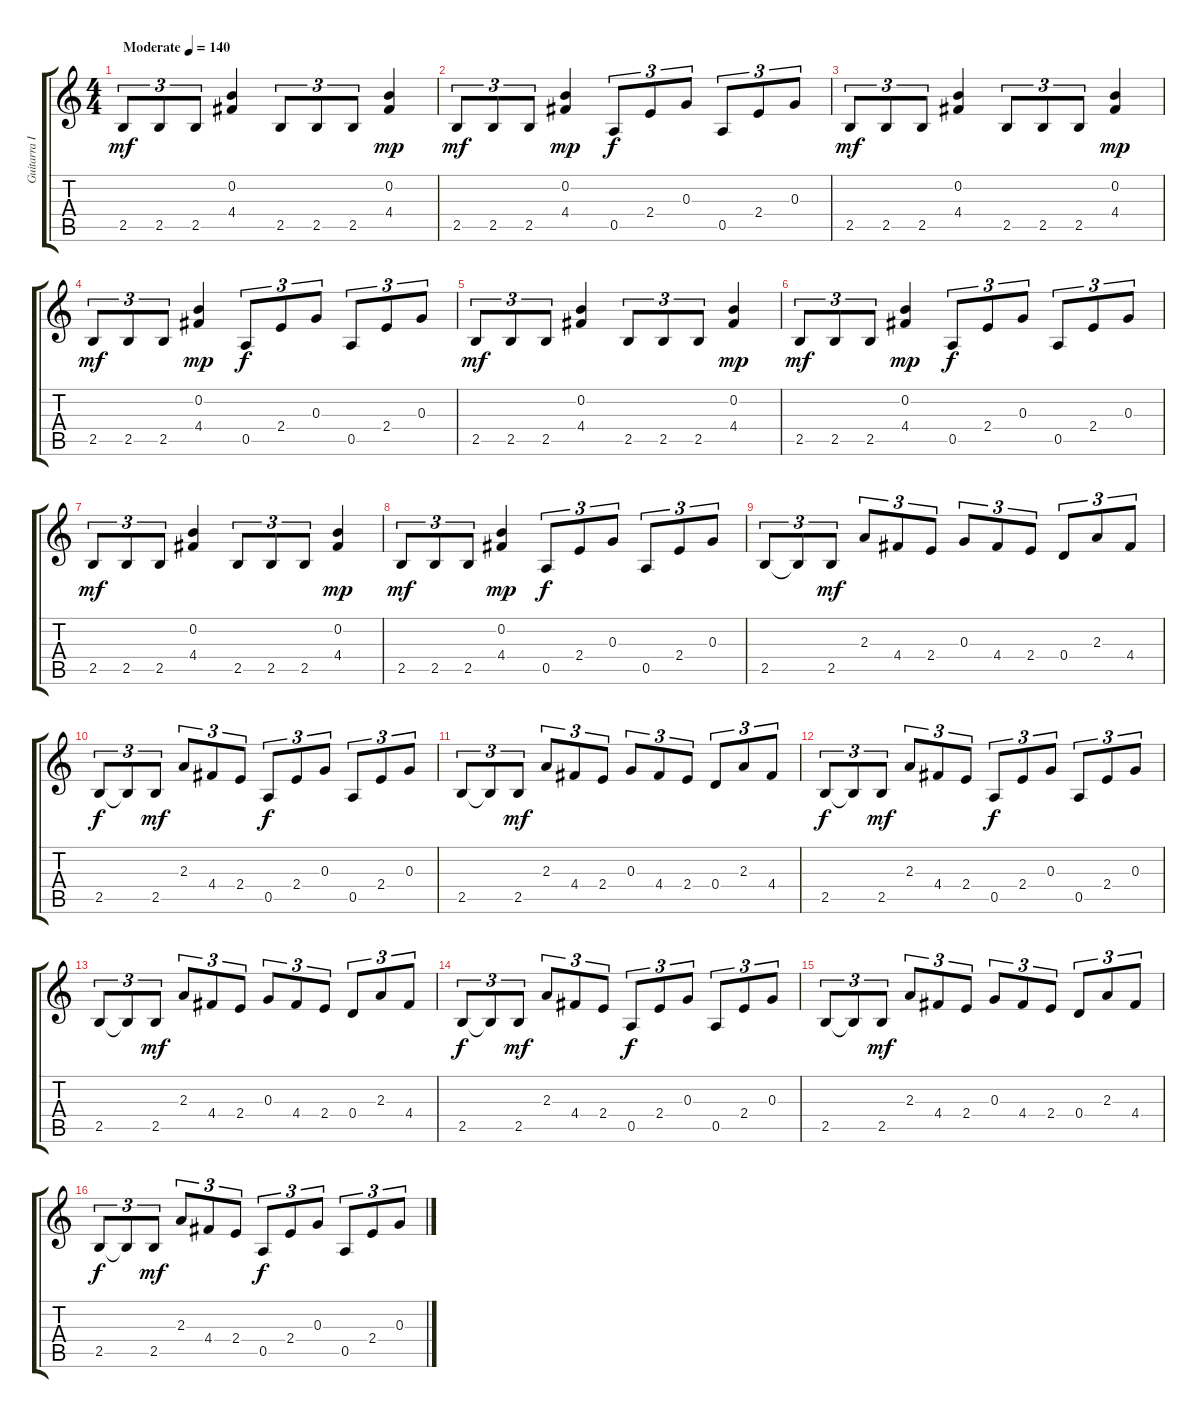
\track ("Guitarra II" "Guitarra I") {instrument distortionguitar}
\staff {score tabs}
\tuning (E4 B3 G3 D3 A2 E2) {hide}
\ts (4 4)
\tempo (140 "Moderate")
\clef g2
\ks c
2.5.8{tu (3 2) dy mf instrument distortionguitar} 2.5.8{tu (3 2)} 2.5.8{tu (3 2)} (0.2 4.4).4 2.5.8{tu (3 2)} 2.5.8{tu (3 2)} 2.5.8{tu (3 2)} (0.2 4.4).4{dy mp} |
2.5.8{tu (3 2) dy mf} 2.5.8{tu (3 2)} 2.5.8{tu (3 2)} (0.2 4.4).4{dy mp} 0.5.8{tu (3 2) dy f} 2.4.8{tu (3 2)} 0.3.8{tu (3 2)} 0.5.8{tu (3 2)} 2.4.8{tu (3 2)} 0.3.8{tu (3 2)} |
2.5.8{tu (3 2) dy mf volume 11} 2.5.8{tu (3 2)} 2.5.8{tu (3 2)} (0.2 4.4).4 2.5.8{tu (3 2)} 2.5.8{tu (3 2)} 2.5.8{tu (3 2)} (0.2 4.4).4{dy mp} |
2.5.8{tu (3 2) dy mf} 2.5.8{tu (3 2)} 2.5.8{tu (3 2)} (0.2 4.4).4{dy mp} 0.5.8{tu (3 2) dy f} 2.4.8{tu (3 2)} 0.3.8{tu (3 2)} 0.5.8{tu (3 2)} 2.4.8{tu (3 2)} 0.3.8{tu (3 2)} |
2.5.8{tu (3 2) dy mf volume 11} 2.5.8{tu (3 2)} 2.5.8{tu (3 2)} (0.2 4.4).4 2.5.8{tu (3 2)} 2.5.8{tu (3 2)} 2.5.8{tu (3 2)} (0.2 4.4).4{dy mp} |
2.5.8{tu (3 2) dy mf} 2.5.8{tu (3 2)} 2.5.8{tu (3 2)} (0.2 4.4).4{dy mp} 0.5.8{tu (3 2) dy f} 2.4.8{tu (3 2)} 0.3.8{tu (3 2)} 0.5.8{tu (3 2)} 2.4.8{tu (3 2)} 0.3.8{tu (3 2)} |
2.5.8{tu (3 2) dy mf volume 11} 2.5.8{tu (3 2)} 2.5.8{tu (3 2)} (0.2 4.4).4 2.5.8{tu (3 2)} 2.5.8{tu (3 2)} 2.5.8{tu (3 2)} (0.2 4.4).4{dy mp} |
2.5.8{tu (3 2) dy mf} 2.5.8{tu (3 2)} 2.5.8{tu (3 2)} (0.2 4.4).4{dy mp} 0.5.8{tu (3 2) dy f} 2.4.8{tu (3 2)} 0.3.8{tu (3 2)} 0.5.8{tu (3 2)} 2.4.8{tu (3 2)} 0.3.8{tu (3 2)} |
2.5.8{tu (3 2) volume 13} 2.5{t}.8{tu (3 2)} 2.5.8{tu (3 2) dy mf} 2.3.8{tu (3 2)} 4.4.8{tu (3 2)} 2.4.8{tu (3 2)} 0.3.8{tu (3 2)} 4.4.8{tu (3 2)} 2.4.8{tu (3 2)} 0.4.8{tu (3 2)} 2.3.8{tu (3 2)} 4.4.8{tu (3 2)} |
2.5.8{tu (3 2) dy f} 2.5{t}.8{tu (3 2)} 2.5.8{tu (3 2) dy mf} 2.3.8{tu (3 2)} 4.4.8{tu (3 2)} 2.4.8{tu (3 2)} 0.5.8{tu (3 2) dy f} 2.4.8{tu (3 2)} 0.3.8{tu (3 2)} 0.5.8{tu (3 2)} 2.4.8{tu (3 2)} 0.3.8{tu (3 2)} |
2.5.8{tu (3 2)} 2.5{t}.8{tu (3 2)} 2.5.8{tu (3 2) dy mf} 2.3.8{tu (3 2)} 4.4.8{tu (3 2)} 2.4.8{tu (3 2)} 0.3.8{tu (3 2)} 4.4.8{tu (3 2)} 2.4.8{tu (3 2)} 0.4.8{tu (3 2)} 2.3.8{tu (3 2)} 4.4.8{tu (3 2)} |
2.5.8{tu (3 2) dy f} 2.5{t}.8{tu (3 2)} 2.5.8{tu (3 2) dy mf} 2.3.8{tu (3 2)} 4.4.8{tu (3 2)} 2.4.8{tu (3 2)} 0.5.8{tu (3 2) dy f} 2.4.8{tu (3 2)} 0.3.8{tu (3 2)} 0.5.8{tu (3 2)} 2.4.8{tu (3 2)} 0.3.8{tu (3 2)} |
2.5.8{tu (3 2) volume 13} 2.5{t}.8{tu (3 2)} 2.5.8{tu (3 2) dy mf} 2.3.8{tu (3 2)} 4.4.8{tu (3 2)} 2.4.8{tu (3 2)} 0.3.8{tu (3 2)} 4.4.8{tu (3 2)} 2.4.8{tu (3 2)} 0.4.8{tu (3 2)} 2.3.8{tu (3 2)} 4.4.8{tu (3 2)} |
2.5.8{tu (3 2) dy f} 2.5{t}.8{tu (3 2)} 2.5.8{tu (3 2) dy mf} 2.3.8{tu (3 2)} 4.4.8{tu (3 2)} 2.4.8{tu (3 2)} 0.5.8{tu (3 2) dy f} 2.4.8{tu (3 2)} 0.3.8{tu (3 2)} 0.5.8{tu (3 2)} 2.4.8{tu (3 2)} 0.3.8{tu (3 2)} |
2.5.8{tu (3 2)} 2.5{t}.8{tu (3 2)} 2.5.8{tu (3 2) dy mf} 2.3.8{tu (3 2)} 4.4.8{tu (3 2)} 2.4.8{tu (3 2)} 0.3.8{tu (3 2)} 4.4.8{tu (3 2)} 2.4.8{tu (3 2)} 0.4.8{tu (3 2)} 2.3.8{tu (3 2)} 4.4.8{tu (3 2)} |
2.5.8{tu (3 2) dy f} 2.5{t}.8{tu (3 2)} 2.5.8{tu (3 2) dy mf} 2.3.8{tu (3 2)} 4.4.8{tu (3 2)} 2.4.8{tu (3 2)} 0.5.8{tu (3 2) dy f} 2.4.8{tu (3 2)} 0.3.8{tu (3 2)} 0.5.8{tu (3 2)} 2.4.8{tu (3 2)} 0.3.8{tu (3 2)}
